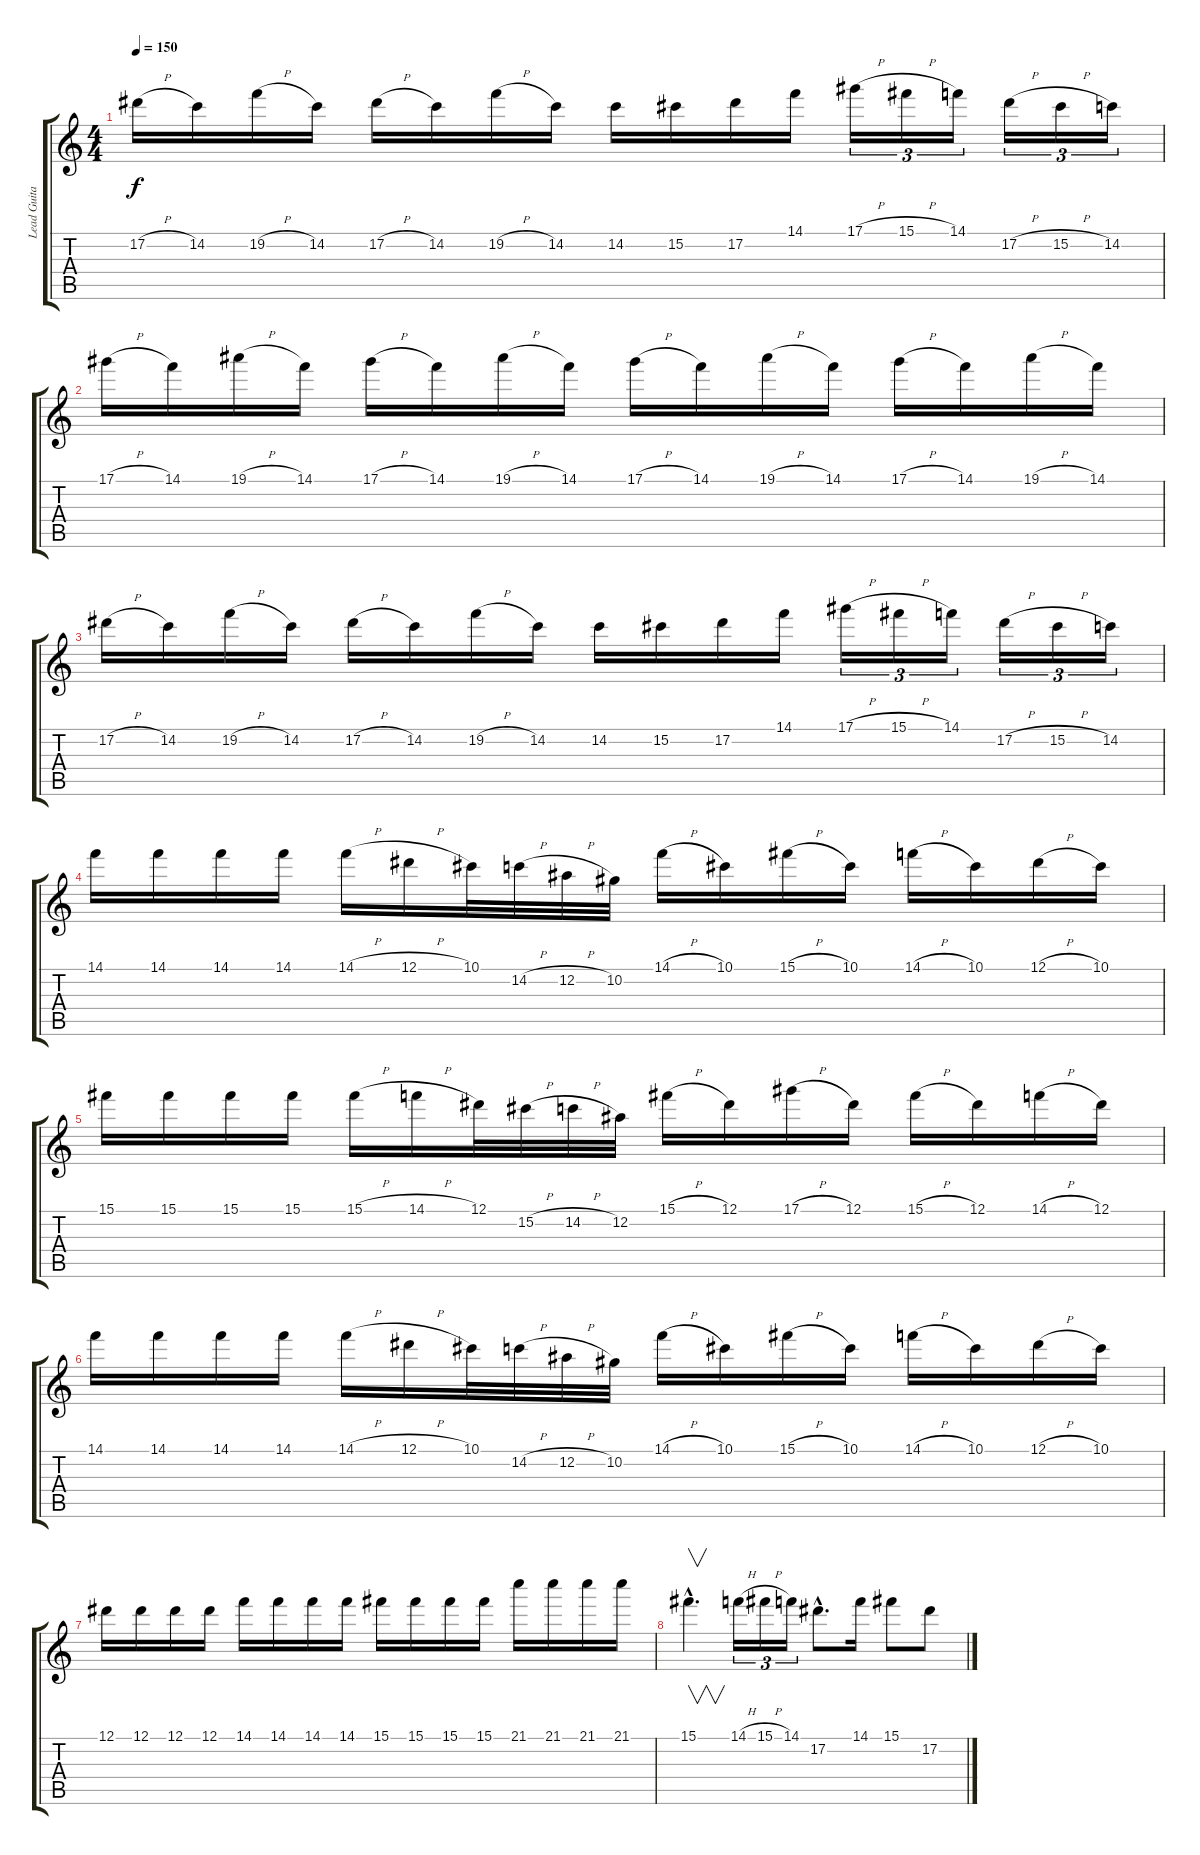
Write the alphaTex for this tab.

\track ("Lead Guitar I" "Lead Guita") {instrument overdrivenguitar}
\staff {score tabs}
\tuning (Eb4 Bb3 Gb3 Db3 Ab2 Eb2) {hide}
\ts (4 4)
\tempo 150
\clef g2
\ks c
17.2{h}.16{dy f} 14.2.16 19.2{h}.16 14.2.16 17.2{h}.16 14.2.16 19.2{h}.16 14.2.16 14.2.16 15.2.16 17.2.16 14.1.16 17.1{h}.16{tu (3 2)} 15.1{h}.16{tu (3 2)} 14.1.16{tu (3 2)} 17.2{h}.16{tu (3 2)} 15.2{h}.16{tu (3 2)} 14.2.16{tu (3 2)} |
17.1{h}.16 14.1.16 19.1{h}.16 14.1.16 17.1{h}.16 14.1.16 19.1{h}.16 14.1.16 17.1{h}.16 14.1.16 19.1{h}.16 14.1.16 17.1{h}.16 14.1.16 19.1{h}.16 14.1.16 |
17.2{h}.16 14.2.16 19.2{h}.16 14.2.16 17.2{h}.16 14.2.16 19.2{h}.16 14.2.16 14.2.16 15.2.16 17.2.16 14.1.16 17.1{h}.16{tu (3 2)} 15.1{h}.16{tu (3 2)} 14.1.16{tu (3 2)} 17.2{h}.16{tu (3 2)} 15.2{h}.16{tu (3 2)} 14.2.16{tu (3 2)} |
14.1.16 14.1.16 14.1.16 14.1.16 14.1{h}.16 12.1{h}.16 10.1.32 14.2{h}.32 12.2{h}.32 10.2.32 14.1{h}.16 10.1.16 15.1{h}.16 10.1.16 14.1{h}.16 10.1.16 12.1{h}.16 10.1.16 |
15.1.16 15.1.16 15.1.16 15.1.16 15.1{h}.16 14.1{h}.16 12.1.32 15.2{h}.32 14.2{h}.32 12.2.32 15.1{h}.16 12.1.16 17.1{h}.16 12.1.16 15.1{h}.16 12.1.16 14.1{h}.16 12.1.16 |
14.1.16 14.1.16 14.1.16 14.1.16 14.1{h}.16 12.1{h}.16 10.1.32 14.2{h}.32 12.2{h}.32 10.2.32 14.1{h}.16 10.1.16 15.1{h}.16 10.1.16 14.1{h}.16 10.1.16 12.1{h}.16 10.1.16 |
12.1.16 12.1.16 12.1.16 12.1.16 14.1.16 14.1.16 14.1.16 14.1.16 15.1.16 15.1.16 15.1.16 15.1.16 21.1.16 21.1.16 21.1.16 21.1.16 |
15.1{hac}.4{v d} 14.1{h}.16{tu (3 2)} 15.1{h}.16{tu (3 2)} 14.1.16{tu (3 2)} 17.2{hac}.8{d} 14.1.16 15.1.8 17.2.8
